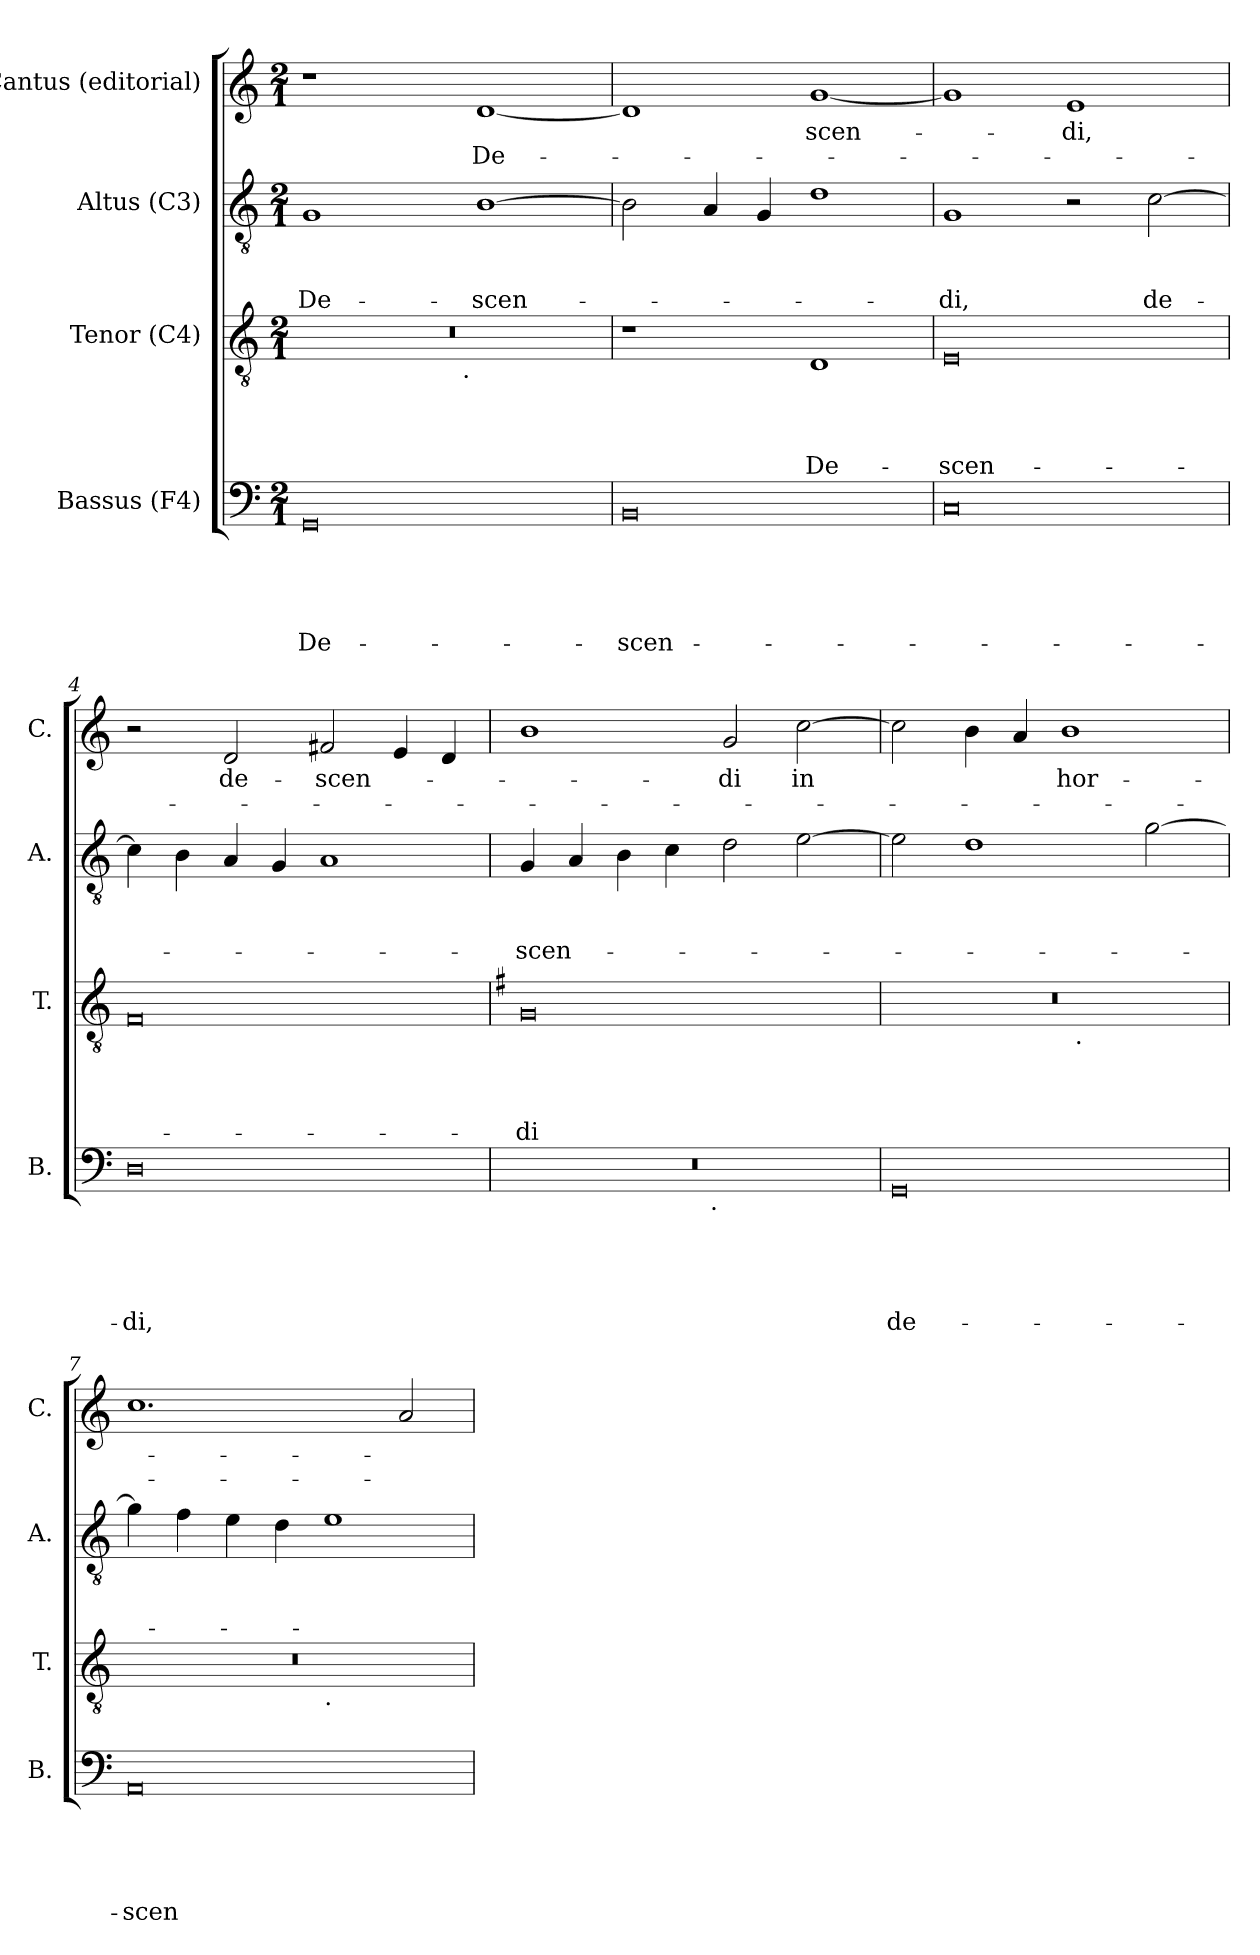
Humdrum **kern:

**kern	**text	**text	**text	**text	**text	**kern	**text	**text	**text	**text	**kern	**text	**text	**text	**kern	**text	**text
*part4	*part4	*part4	*part4	*part4	*part4	*part3	*part3	*part3	*part3	*part3	*part2	*part2	*part2	*part2	*part1	*part1	*part1
*staff4	*staff4	*staff4	*staff4	*staff4	*staff4	*staff3	*staff3	*staff3	*staff3	*staff3	*staff2	*staff2	*staff2	*staff2	*staff1	*staff1	*staff1
*I"Bassus (F4)	*	*	*	*	*	*I"Tenor (C4)	*	*	*	*	*I"Altus (C3)	*	*	*	*I"Cantus (editorial)	*	*
*I'B.	*	*	*	*	*	*I'T.	*	*	*	*	*I'A.	*	*	*	*I'C.	*	*
*clefF4	*	*	*	*	*	*clefGv2	*	*	*	*	*clefGv2	*	*	*	*clefG2	*	*
*k[]	*	*	*	*	*	*k[]	*	*	*	*	*k[]	*	*	*	*k[]	*	*
*C:	*	*	*	*	*	*C:	*	*	*	*	*C:	*	*	*	*C:	*	*
*M2/1	*	*	*	*	*	*M2/1	*	*	*	*	*M2/1	*	*	*	*M2/1	*	*
=1	=1	=1	=1	=1	=1	=1	=1	=1	=1	=1	=1	=1	=1	=1	=1	=1	=1
!	!	!	!	!	!LO:LY:b:rj	!	!	!	!	!	!	!	!	!LO:LY:b	!	!	!
*	*	*	*	*	*	*^	*	*	*	*	*	*	*	*	*	*	*
0GG	.	.	.	.	De-	0r	2ryy	.	.	.	.	1G	.	.	De-	1r	.	.
.	.	.	.	.	.	.	4...ryy	.	.	.	.	.	.	.	.	.	.	.
!	!	!	!	!	!	!	!LO:TX:b:t=.	!	!	!	!	!	!	!	!	!	!	!
.	.	.	.	.	.	.	1ryy	.	.	.	.	.	.	.	.	.	.	.
!	!	!	!	!	!	!	!	!	!	!	!	!	!	!	!LO:LY:b	!	!	!LO:LY:b
.	.	.	.	.	.	.	.	.	.	.	.	[>1B	.	.	-scen-	[<1d	.	De-
.	.	.	.	.	.	.	32ryy	.	.	.	.	.	.	.	.	.	.	.
=2	=2	=2	=2	=2	=2	=2	=2	=2	=2	=2	=2	=2	=2	=2	=2	=2	=2	=2
!	!	!	!	!	!LO:LY:b	!	!	!	!	!	!	!	!	!	!	!	!	!
*	*	*	*	*	*	*v	*v	*	*	*	*	*	*	*	*	*	*	*
0BB	.	.	.	.	-scen-	1r	.	.	.	.	2B\]	.	.	.	1d]	.	.
.	.	.	.	.	.	.	.	.	.	.	4A/	.	.	.	.	.	.
.	.	.	.	.	.	.	.	.	.	.	4G/	.	.	.	.	.	.
!	!	!	!	!	!	!	!	!	!	!LO:LY:b	!	!	!	!	!	!LO:LY:b	!
.	.	.	.	.	.	1D	.	.	.	De-	1d	.	.	.	[<1g	scen-	.
=3	=3	=3	=3	=3	=3	=3	=3	=3	=3	=3	=3	=3	=3	=3	=3	=3	=3
!	!	!	!	!	!	!	!	!	!	!LO:LY:b	!	!	!	!LO:LY:b	!	!	!
0C	.	.	.	.	.	0E	.	.	.	-scen-	1G	.	.	-di,	1g]	.	.
!	!	!	!	!	!	!	!	!	!	!	!	!	!	!	!	!LO:LY:b	!
.	.	.	.	.	.	.	.	.	.	.	2r	.	.	.	1e	-di,	.
!	!	!	!	!	!	!	!	!	!	!	!	!	!	!LO:LY:b	!	!	!
.	.	.	.	.	.	.	.	.	.	.	[>2c\	.	.	de-	.	.	.
=4	=4	=4	=4	=4	=4	=4	=4	=4	=4	=4	=4	=4	=4	=4	=4	=4	=4
!	!	!	!	!	!LO:LY:b	!	!	!	!	!	!	!	!	!	!	!	!
0D	.	.	.	.	-di,	0F	.	.	.	.	4c\]	.	.	.	2r	.	.
.	.	.	.	.	.	.	.	.	.	.	4B\	.	.	.	.	.	.
!	!	!	!	!	!	!	!	!	!	!	!	!	!	!	!	!LO:LY:b	!
.	.	.	.	.	.	.	.	.	.	.	4A/	.	.	.	2d/	de-	.
.	.	.	.	.	.	.	.	.	.	.	4G/	.	.	.	.	.	.
!	!	!	!	!	!	!	!	!	!	!	!	!	!	!	!	!LO:LY:b	!
.	.	.	.	.	.	.	.	.	.	.	1A	.	.	.	2f#X/	-scen-	.
.	.	.	.	.	.	.	.	.	.	.	.	.	.	.	4e/	.	.
.	.	.	.	.	.	.	.	.	.	.	.	.	.	.	4d/	.	.
=5	=5	=5	=5	=5	=5	=5	=5	=5	=5	=5	=5	=5	=5	=5	=5	=5	=5
*	*	*	*	*	*	*k[f#]	*	*	*	*	*	*	*	*	*	*	*
*	*	*	*	*	*	*G:	*	*	*	*	*	*	*	*	*	*	*
!	!	!	!	!	!	!	!	!	!	!LO:LY:b:rj	!	!	!	!LO:LY:b	!	!	!
*^	*	*	*	*	*	*	*	*	*	*	*	*	*	*	*	*	*
0r	2ryy	.	.	.	.	.	0G	.	.	.	-di	4G/	.	.	-scen-	1b	.	.
.	.	.	.	.	.	.	.	.	.	.	.	4A/	.	.	.	.	.	.
.	4...ryy	.	.	.	.	.	.	.	.	.	.	4B\	.	.	.	.	.	.
.	.	.	.	.	.	.	.	.	.	.	.	4c\	.	.	.	.	.	.
!	!LO:TX:b:t=.	!	!	!	!	!	!	!	!	!	!	!	!	!	!	!	!	!
.	1ryy	.	.	.	.	.	.	.	.	.	.	.	.	.	.	.	.	.
!	!	!	!	!	!	!	!	!	!	!	!	!	!	!	!	!	!LO:LY:b	!
.	.	.	.	.	.	.	.	.	.	.	.	2d\	.	.	.	2g/	-di	.
!	!	!	!	!	!	!	!	!	!	!	!	!	!	!	!	!	!LO:LY:b	!
.	.	.	.	.	.	.	.	.	.	.	.	[<2e\	.	.	.	[<2cc\	in	.
.	32ryy	.	.	.	.	.	.	.	.	.	.	.	.	.	.	.	.	.
*v	*v	*	*	*	*	*	*	*	*	*	*	*	*	*	*	*	*	*
!!LO:LB:g=z
=6	=6	=6	=6	=6	=6	=6	=6	=6	=6	=6	=6	=6	=6	=6	=6	=6	=6
*	*	*	*	*	*	*k[]	*	*	*	*	*	*	*	*	*	*	*
*	*	*	*	*	*	*C:	*	*	*	*	*	*	*	*	*	*	*
*^	*	*	*	*	*	*	*	*	*	*	*	*	*	*	*	*	*
!	!	!	!	!	!	!LO:LY:b:rj	!	!	!	!	!	!	!	!	!	!	!	!
*v	*v	*	*	*	*	*	*^	*	*	*	*	*	*	*	*	*	*	*
0GG	.	.	.	.	de-	0r	1ryy	.	.	.	.	2e\]	.	.	.	2cc\]	.	.
.	.	.	.	.	.	.	.	.	.	.	.	1d	.	.	.	4b\	.	.
.	.	.	.	.	.	.	.	.	.	.	.	.	.	.	.	4a/	.	.
!	!	!	!	!	!	!	!	!	!	!	!	!	!	!	!	!	!LO:LY:b	!
.	.	.	.	.	.	.	32ryy	.	.	.	.	.	.	.	.	1b	hor-	.
!	!	!	!	!	!	!	!LO:TX:b:t=.	!	!	!	!	!	!	!	!	!	!	!
.	.	.	.	.	.	.	2ryy	.	.	.	.	.	.	.	.	.	.	.
.	.	.	.	.	.	.	.	.	.	.	.	[>2g\	.	.	.	.	.	.
.	.	.	.	.	.	.	4...ryy	.	.	.	.	.	.	.	.	.	.	.
=7	=7	=7	=7	=7	=7	=7	=7	=7	=7	=7	=7	=7	=7	=7	=7	=7	=7	=7
!	!	!	!	!	!LO:LY:b	!	!	!	!	!	!	!	!	!	!	!	!	!
0AA	.	.	.	.	-scen-	0r	1ryy	.	.	.	.	4g\]	.	.	.	1.cc	.	.
.	.	.	.	.	.	.	.	.	.	.	.	4f\	.	.	.	.	.	.
.	.	.	.	.	.	.	.	.	.	.	.	4e\	.	.	.	.	.	.
.	.	.	.	.	.	.	.	.	.	.	.	4d\	.	.	.	.	.	.
!	!	!	!	!	!	!	!LO:TX:b:t=.	!	!	!	!	!	!	!	!	!	!	!
.	.	.	.	.	.	.	1ryy	.	.	.	.	1e	.	.	.	.	.	.
.	.	.	.	.	.	.	.	.	.	.	.	.	.	.	.	2a/	.	.
*	*	*	*	*	*	*v	*v	*	*	*	*	*	*	*	*	*	*	*
=	=	=	=	=	=	=	=	=	=	=	=	=	=	=	=	=	=
*-	*-	*-	*-	*-	*-	*-	*-	*-	*-	*-	*-	*-	*-	*-	*-	*-	*-
